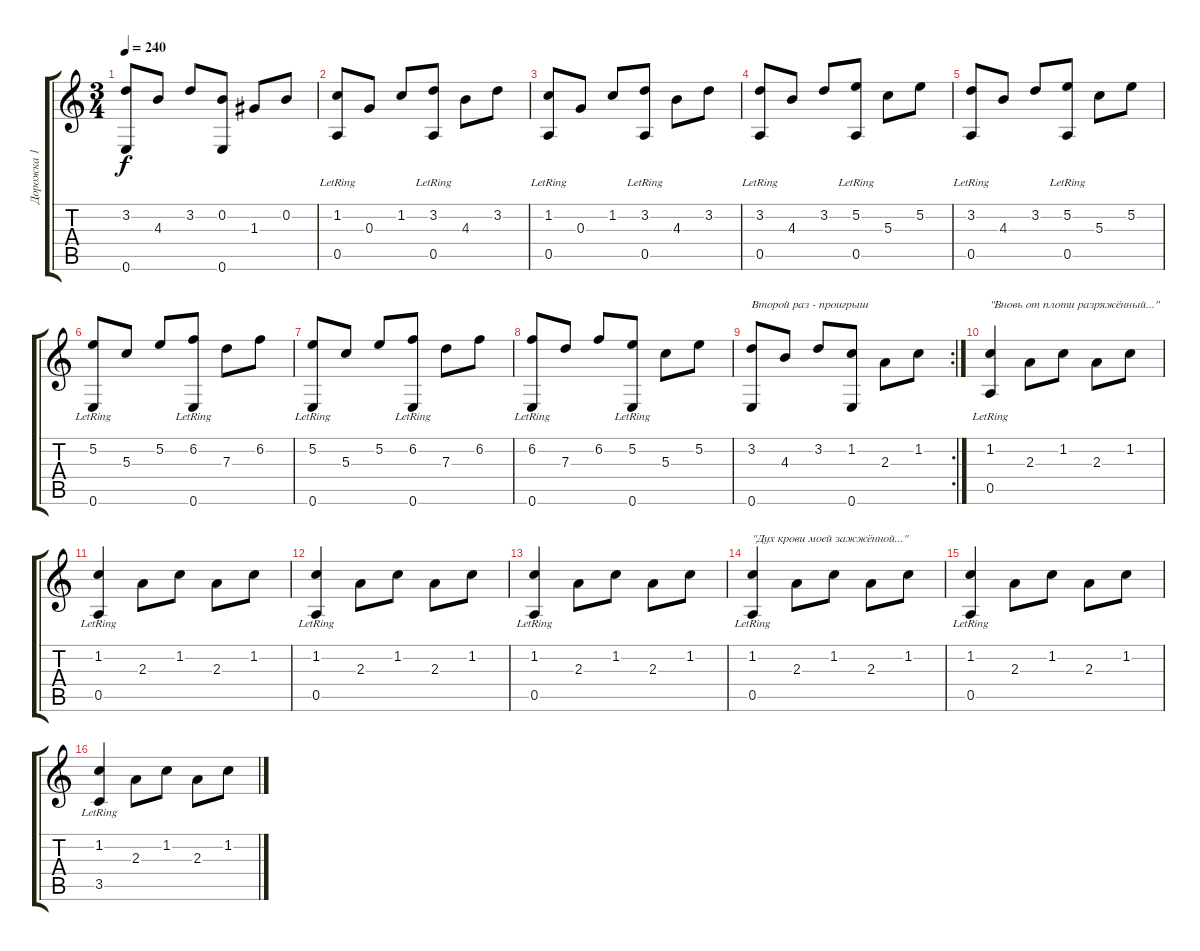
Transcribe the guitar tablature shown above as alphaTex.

\track ("Дорожка 1" "Дорожка 1") {instrument acousticguitarnylon}
\staff {score tabs}
\tuning (E4 B3 G3 D3 A2 E2) {hide}
\ts (3 4)
\tempo 240
\clef g2
\ks c
(3.2 0.6).8{dy f} 4.3.8 3.2.8 (0.2 0.6).8 1.3.8 0.2.8 |
(1.2 0.5{lr}).8 0.3.8 1.2.8 (3.2{lr} 0.5).8 4.3.8 3.2.8 |
(1.2 0.5{lr}).8 0.3.8 1.2.8 (3.2{lr} 0.5).8 4.3.8 3.2.8 |
(3.2 0.5{lr}).8 4.3.8 3.2.8 (5.2 0.5{lr}).8 5.3.8 5.2.8 |
(3.2 0.5{lr}).8 4.3.8 3.2.8 (5.2 0.5{lr}).8 5.3.8 5.2.8 |
(5.2 0.6{lr}).8 5.3.8 5.2.8 (6.2 0.6{lr}).8 7.3.8 6.2.8 |
(5.2 0.6{lr}).8 5.3.8 5.2.8 (6.2 0.6{lr}).8 7.3.8 6.2.8 |
(6.2 0.6{lr}).8 7.3.8 6.2.8 (5.2 0.6{lr}).8 5.3.8 5.2.8 |
\rc 2
(3.2 0.6).8{txt "Второй раз - проигрыш"} 4.3.8 3.2.8 (1.2 0.6).8 2.3.8 1.2.8 |
(1.2{lr} 0.5{lr}).4{txt "\"Вновь от плоти разряжённый...\""} 2.3.8 1.2.8 2.3.8 1.2.8 |
(1.2{lr} 0.5{lr}).4 2.3.8 1.2.8 2.3.8 1.2.8 |
(1.2{lr} 0.5{lr}).4 2.3.8 1.2.8 2.3.8 1.2.8 |
(1.2{lr} 0.5{lr}).4 2.3.8 1.2.8 2.3.8 1.2.8 |
(1.2{lr} 0.5{lr}).4{txt "\"Дух крови моей зажжённой...\""} 2.3.8 1.2.8 2.3.8 1.2.8 |
(1.2{lr} 0.5{lr}).4 2.3.8 1.2.8 2.3.8 1.2.8 |
(1.2 3.5{lr}).4 2.3.8 1.2.8 2.3.8 1.2.8
